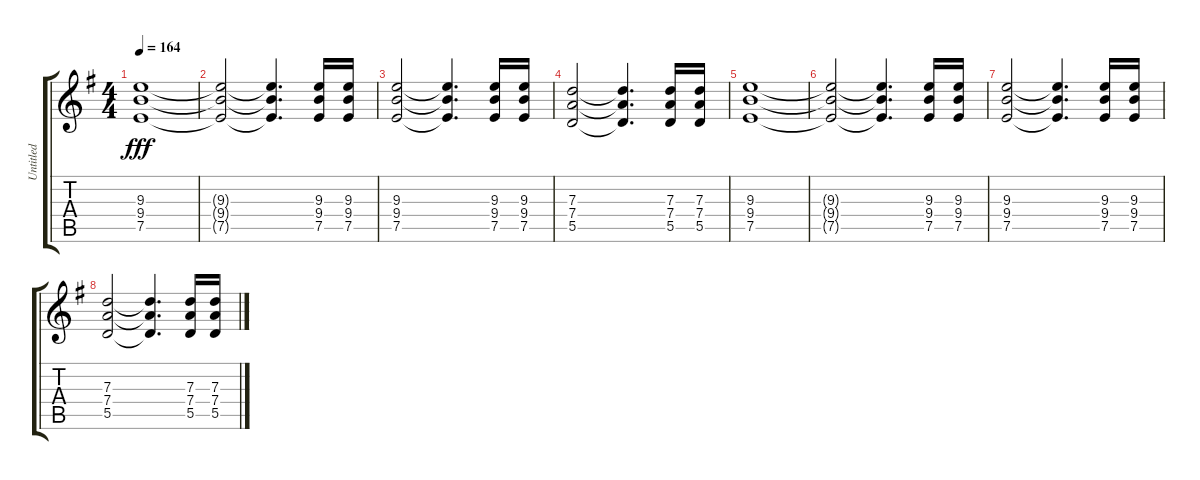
\track ("Untitled" "Untitled") {instrument distortionguitar}
\staff {score tabs}
\tuning (E4 B3 G3 D3 A2 E2) {hide}
\ts (4 4)
\tempo 164
\clef g2
\ks g
(9.3 9.4 7.5).1{dy fff} |
(9.3{t} 9.4{t} 7.5{t}).2 (9.3{t} 9.4{t} 7.5{t}).4{d} (9.3 9.4 7.5).16 (9.3 9.4 7.5).16 |
(9.3 9.4 7.5).2 (9.3{t} 9.4{t} 7.5{t}).4{d} (9.3 9.4 7.5).16 (9.3 9.4 7.5).16 |
(7.3 7.4 5.5).2 (7.3{t} 7.4{t} 5.5{t}).4{d} (7.3 7.4 5.5).16 (7.3 7.4 5.5).16 |
(9.3 9.4 7.5).1 |
(9.3{t} 9.4{t} 7.5{t}).2 (9.3{t} 9.4{t} 7.5{t}).4{d} (9.3 9.4 7.5).16 (9.3 9.4 7.5).16 |
(9.3 9.4 7.5).2 (9.3{t} 9.4{t} 7.5{t}).4{d} (9.3 9.4 7.5).16 (9.3 9.4 7.5).16 |
(7.3 7.4 5.5).2 (7.3{t} 7.4{t} 5.5{t}).4{d} (7.3 7.4 5.5).16 (7.3 7.4 5.5).16
